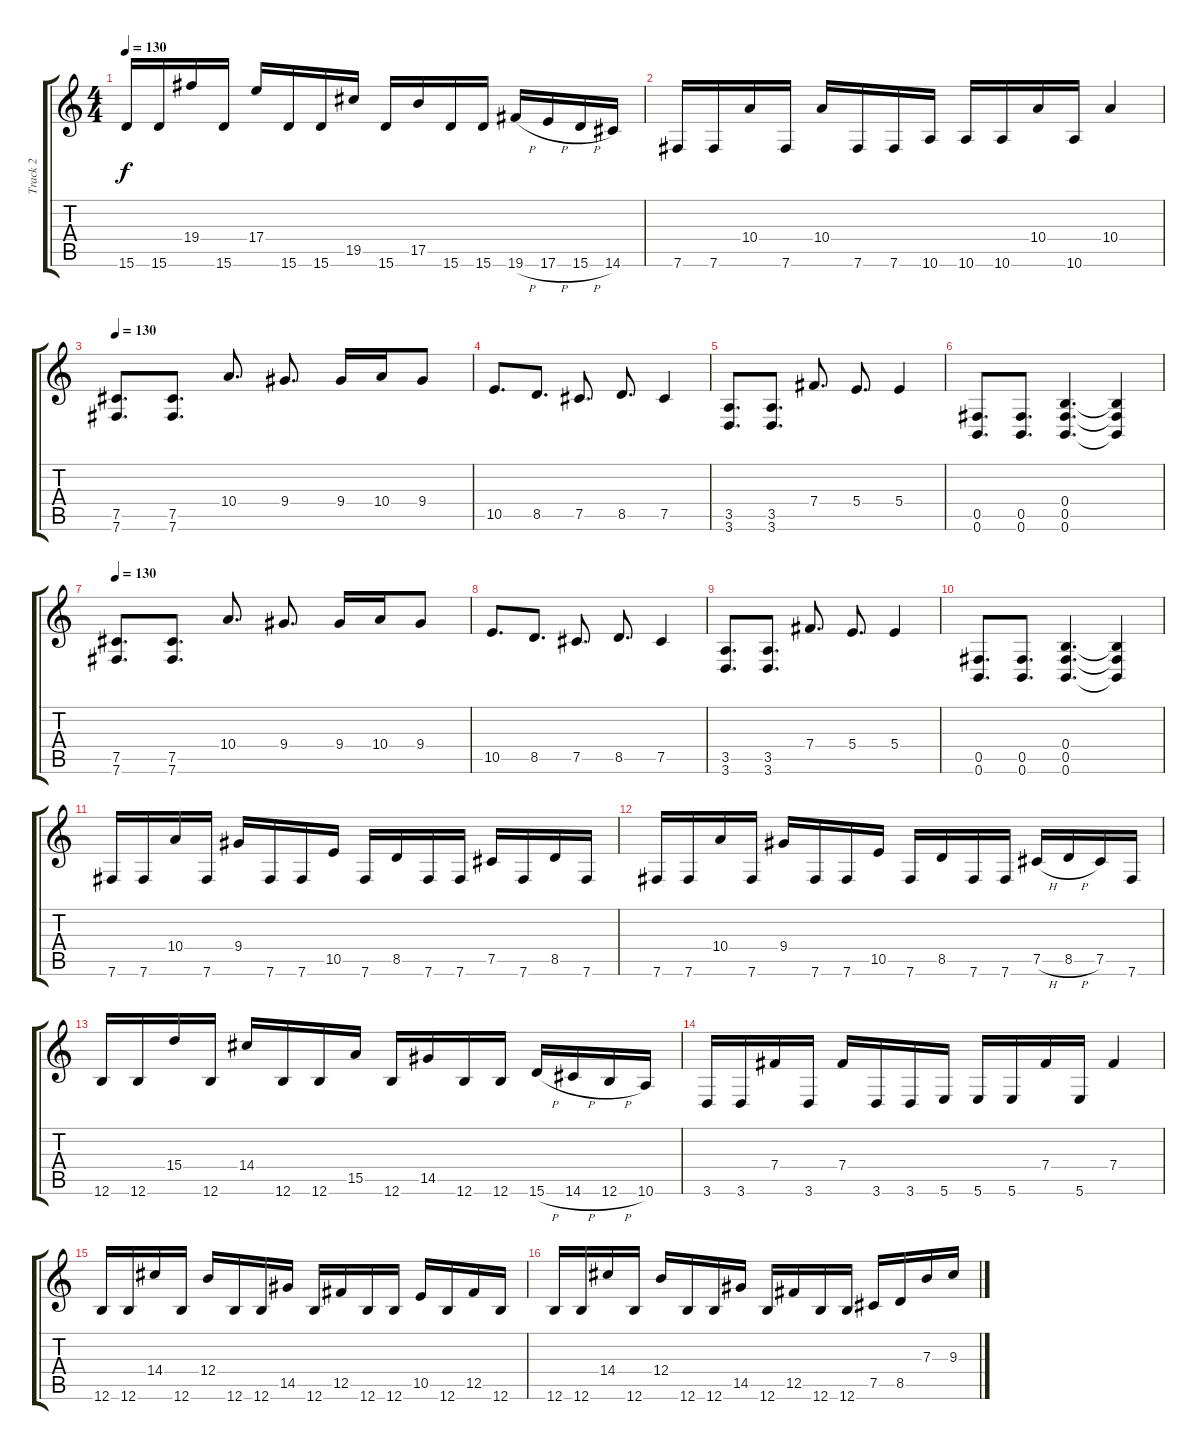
\track ("Track 2" "Track 2") {instrument distortionguitar}
\staff {score tabs}
\tuning (Db4 Ab3 E3 B2 Gb2 B1) {hide}
\ts (4 4)
\tempo 130
\clef g2
\ks c
15.6.16{dy f} 15.6.16 19.4.16 15.6.16 17.4.16 15.6.16 15.6.16 19.5.16 15.6.16 17.5.16 15.6.16 15.6.16 19.6{h}.16 17.6{h}.16 15.6{h}.16 14.6.16 |
7.6.16 7.6.16 10.4.16 7.6.16 10.4.16 7.6.16 7.6.16 10.6.16 10.6.16 10.6.16 10.4.16 10.6.16 10.4.4 |
\tempo 130
(7.5 7.6).8{d} (7.5 7.6).8{d} 10.4.8{d} 9.4.8{d} 9.4.16 10.4.16 9.4.8 |
10.5.8{d} 8.5.8{d} 7.5.8{d} 8.5.8{d} 7.5.4 |
(3.5 3.6).8{d} (3.5 3.6).8{d} 7.4.8{d} 5.4.8{d} 5.4.4 |
(0.5 0.6).8{d} (0.5 0.6).8{d} (0.4 0.5 0.6).4{d} (0.4{t} 0.5{t} 0.6{t}).4 |
\tempo 130
(7.5 7.6).8{d} (7.5 7.6).8{d} 10.4.8{d} 9.4.8{d} 9.4.16 10.4.16 9.4.8 |
10.5.8{d} 8.5.8{d} 7.5.8{d} 8.5.8{d} 7.5.4 |
(3.5 3.6).8{d} (3.5 3.6).8{d} 7.4.8{d} 5.4.8{d} 5.4.4 |
(0.5 0.6).8{d} (0.5 0.6).8{d} (0.4 0.5 0.6).4{d} (0.4{t} 0.5{t} 0.6{t}).4 |
7.6.16 7.6.16 10.4.16 7.6.16 9.4.16 7.6.16 7.6.16 10.5.16 7.6.16 8.5.16 7.6.16 7.6.16 7.5.16 7.6.16 8.5.16 7.6.16 |
7.6.16 7.6.16 10.4.16 7.6.16 9.4.16 7.6.16 7.6.16 10.5.16 7.6.16 8.5.16 7.6.16 7.6.16 7.5{h}.16 8.5{h}.16 7.5.16 7.6.16 |
12.6.16 12.6.16 15.4.16 12.6.16 14.4.16 12.6.16 12.6.16 15.5.16 12.6.16 14.5.16 12.6.16 12.6.16 15.6{h}.16 14.6{h}.16 12.6{h}.16 10.6.16 |
3.6.16 3.6.16 7.4.16 3.6.16 7.4.16 3.6.16 3.6.16 5.6.16 5.6.16 5.6.16 7.4.16 5.6.16 7.4.4 |
12.6.16 12.6.16 14.4.16 12.6.16 12.4.16 12.6.16 12.6.16 14.5.16 12.6.16 12.5.16 12.6.16 12.6.16 10.5.16 12.6.16 12.5.16 12.6.16 |
12.6.16 12.6.16 14.4.16 12.6.16 12.4.16 12.6.16 12.6.16 14.5.16 12.6.16 12.5.16 12.6.16 12.6.16 7.5.16 8.5.16 7.3.16 9.3.16
